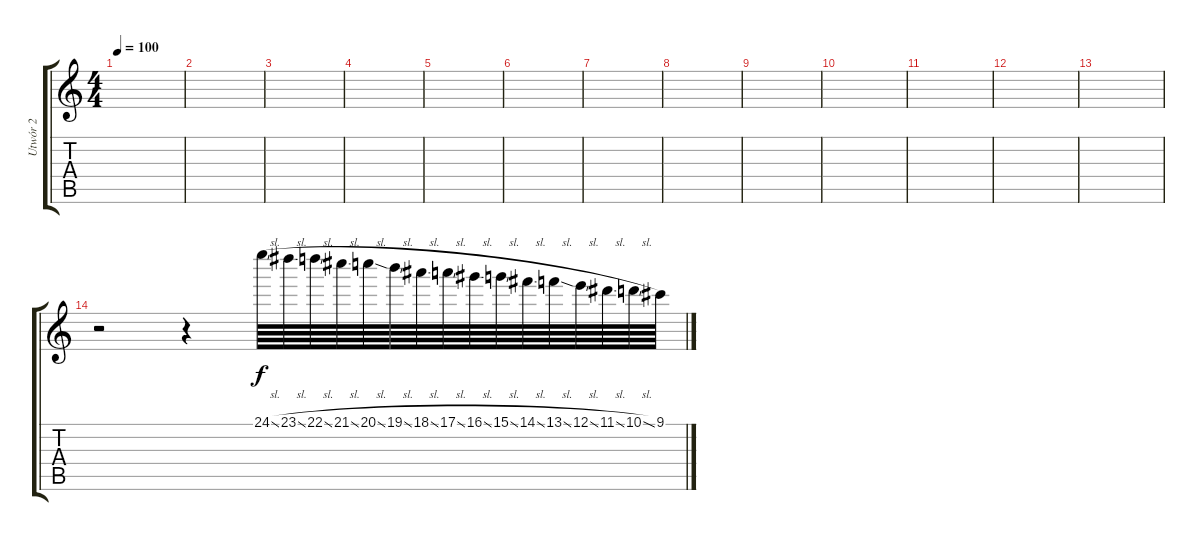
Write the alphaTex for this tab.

\track ("Utwór 2" "Utwór 2") {instrument overdrivenguitar}
\staff {score tabs}
\tuning (E4 B3 G3 D3 A2 E2) {hide}
\ts (4 4)
\tempo 100
\clef g2
\ks c
|
|
|
|
|
|
|
|
|
|
|
|
|
r.2 r.4 24.1{sl}.64 23.1{sl}.64 22.1{sl}.64 21.1{sl}.64 20.1{sl}.64 19.1{sl}.64 18.1{sl}.64 17.1{sl}.64 16.1{sl}.64 15.1{sl}.64 14.1{sl}.64 13.1{sl}.64 12.1{sl}.64 11.1{sl}.64 10.1{sl}.64 9.1.64
